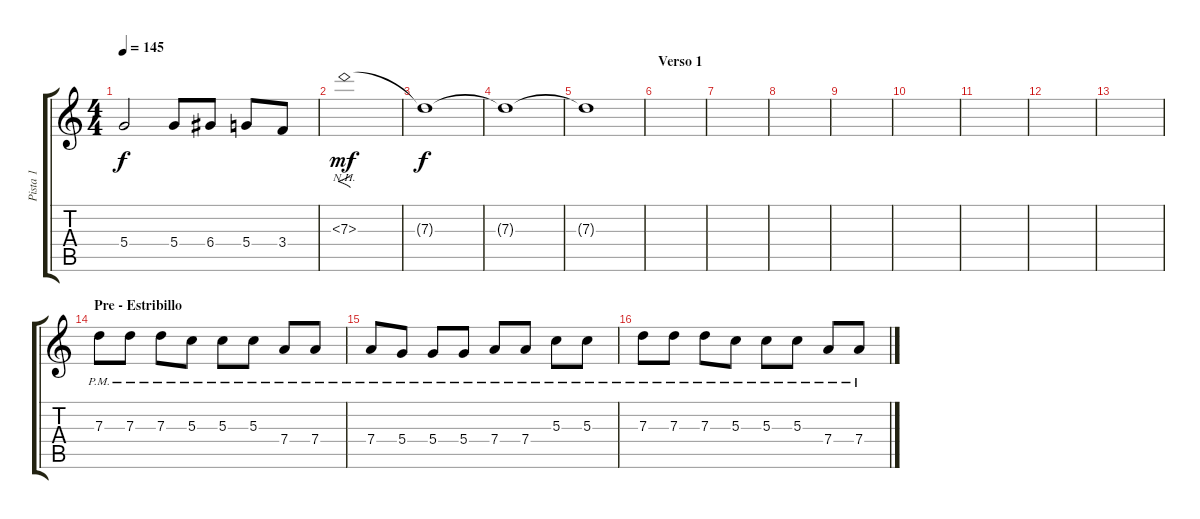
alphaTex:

\track ("Pista 1" "Pista 1") {instrument distortionguitar}
\staff {score tabs}
\tuning (E4 B3 G3 D3 A2 D2) {hide}
\ts (4 4)
\tempo 145
\clef g2
\ks c
5.4{t}.2{dy f} 5.4.8 6.4.8 5.4.8 3.4.8 |
7.3{nh}.1{f dy mf} |
7.3{t}.1{dy f} |
7.3{t}.1 |
7.3{t}.1 |
\section ("" "Verso 1")
|
|
|
|
|
|
|
|
\section ("" "Pre - Estribillo")
7.3{pm}.8 7.3{pm}.8 7.3{pm}.8 5.3{pm}.8 5.3{pm}.8 5.3{pm}.8 7.4{pm}.8 7.4{pm}.8 |
7.4{pm}.8 5.4{pm}.8 5.4{pm}.8 5.4{pm}.8 7.4{pm}.8 7.4{pm}.8 5.3{pm}.8 5.3{pm}.8 |
7.3{pm}.8 7.3{pm}.8 7.3{pm}.8 5.3{pm}.8 5.3{pm}.8 5.3{pm}.8 7.4{pm}.8 7.4{pm}.8
